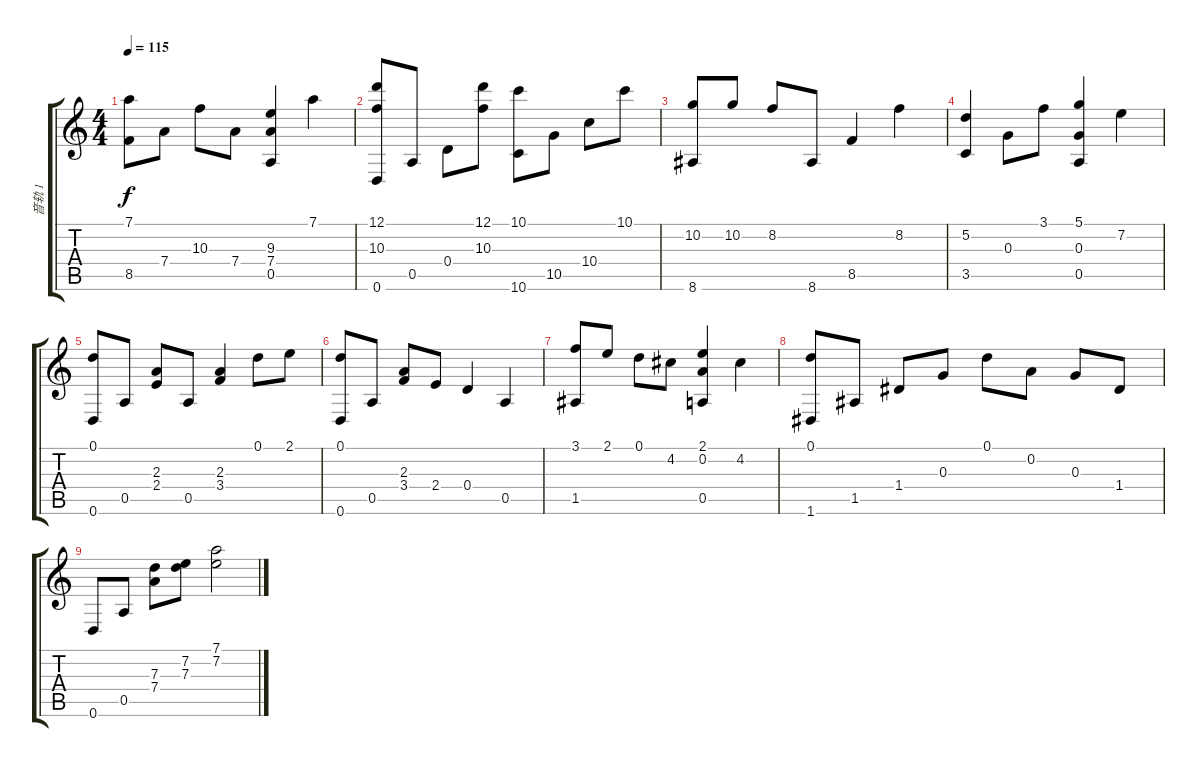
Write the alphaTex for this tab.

\track ("音轨 1" "音轨 1") {instrument electricguitarjazz}
\staff {score tabs}
\tuning (D4 A3 G3 D3 A2 D2) {hide}
\ts (4 4)
\tempo 115
\clef g2
\ks c
(7.1 8.5).8{dy f} 7.4.8 10.3.8 7.4.8 (9.3 7.4 0.5).4 7.1.4 |
(12.1 10.3 0.6).8 0.5.8 0.4.8 (12.1 10.3).8 (10.1 10.6).8 10.5.8 10.4.8 10.1.8 |
(10.2 8.6).8 10.2.8 8.2.8 8.6.8 8.5.4 8.2.4 |
(5.2 3.5).4 0.3.8 3.1.8 (5.1 0.3 0.5).4 7.2.4 |
(0.1 0.6).8 0.5.8 (2.3 2.4).8 0.5.8 (2.3 3.4).4 0.1.8 2.1.8 |
(0.1 0.6).8 0.5.8 (2.3 3.4).8 2.4.8 0.4.4 0.5.4 |
(3.1 1.5).8 2.1.8 0.1.8 4.2.8 (2.1 0.2 0.5).4 4.2.4 |
(0.1 1.6).8 1.5.8 1.4.8 0.3.8 0.1.8 0.2.8 0.3.8 1.4.8 |
0.6.8 0.5.8 (7.3 7.4).8 (7.2 7.3).8 (7.1 7.2).2
